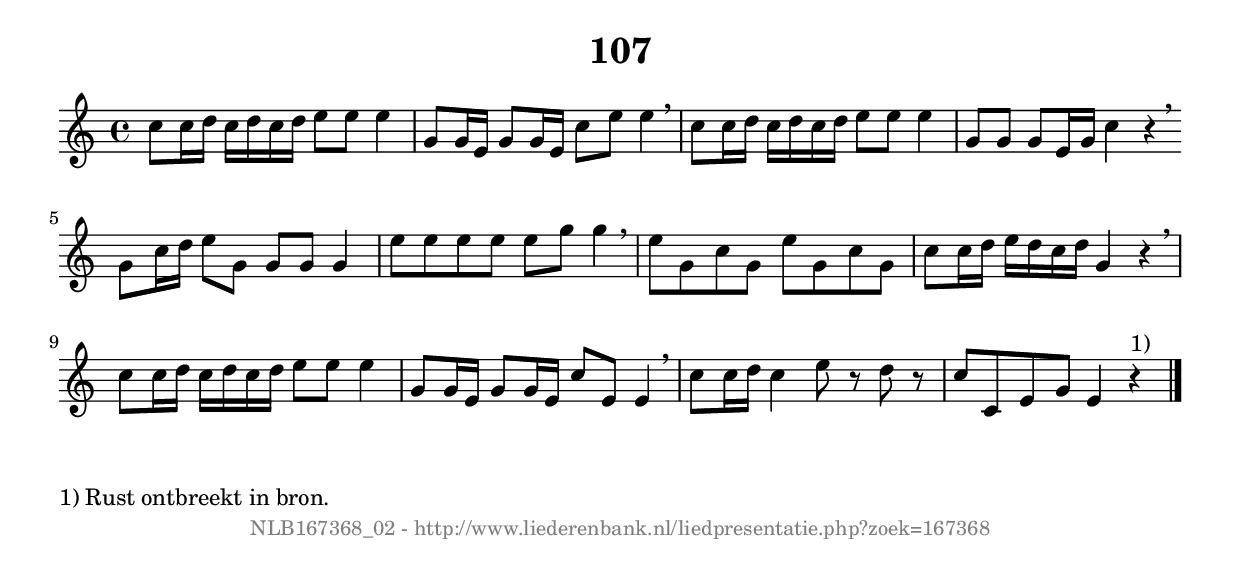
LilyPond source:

%
% produced by wce2krn 1.64 (7 June 2014)
%
\version"2.16"
#(append! paper-alist '(("long" . (cons (* 210 mm) (* 2000 mm)))))
#(set-default-paper-size "long")
sb = {\breathe}
mBreak = {\breathe }
bBreak = {\breathe }
x = {\once\override NoteHead #'style = #'cross }
gl=\glissando
itime={\override Staff.TimeSignature #'stencil = ##f }
ficta = {\once\set suggestAccidentals = ##t}
fine = {\once\override Score.RehearsalMark #'self-alignment-X = #1 \mark \markup {\italic{Fine}}}
dc = {\once\override Score.RehearsalMark #'self-alignment-X = #1 \mark \markup {\italic{D.C.}}}
dcf = {\once\override Score.RehearsalMark #'self-alignment-X = #1 \mark \markup {\italic{D.C. al Fine}}}
dcc = {\once\override Score.RehearsalMark #'self-alignment-X = #1 \mark \markup {\italic{D.C. al Coda}}}
ds = {\once\override Score.RehearsalMark #'self-alignment-X = #1 \mark \markup {\italic{D.S.}}}
dsf = {\once\override Score.RehearsalMark #'self-alignment-X = #1 \mark \markup {\italic{D.S. al Fine}}}
dsc = {\once\override Score.RehearsalMark #'self-alignment-X = #1 \mark \markup {\italic{D.S. al Coda}}}
pv = {\set Score.repeatCommands = #'((volta "1"))}
sv = {\set Score.repeatCommands = #'((volta "2"))}
tv = {\set Score.repeatCommands = #'((volta "3"))}
qv = {\set Score.repeatCommands = #'((volta "4"))}
xv = {\set Score.repeatCommands = #'((volta #f))}
\header{ tagline = ""
title = "107"
}
\score {{
\key c \major
\relative g'
{
\set melismaBusyProperties = #'()
\time 4/4
\tempo 4=120
\override Score.MetronomeMark #'transparent = ##t
\override Score.RehearsalMark #'break-visibility = #(vector #t #t #f)
c8 c16 d c d c d e8 e e4 g,8 g16 e g8 g16 e c'8 e e4 \sb c8 c16 d c d c d e8 e e4 g,8 g g e16 g c4 r \bar ":|:" \bBreak
g8 c16 d e8 g, g g g4 e'8 e e e e g g4 \sb e8 g, c g e' g, c g c c16 d e d c d g,4 r \mBreak \bar "|"
c8 c16 d c d c d e8 e e4 g,8 g16 e g8 g16 e c'8 e, e4 \sb c'8 c16 d c4 e8 r d r c c, e g e4 r^"1)" \bar "|."
 }}
 \midi { }
 \layout {
            indent = 0.0\cm
}
}
\markup { \wordwrap-string #" 
1) Rust ontbreekt in bron.
"}
\markup { \vspace #0 } \markup { \with-color #grey \fill-line { \center-column { \smaller "NLB167368_02 - http://www.liederenbank.nl/liedpresentatie.php?zoek=167368" } } }
